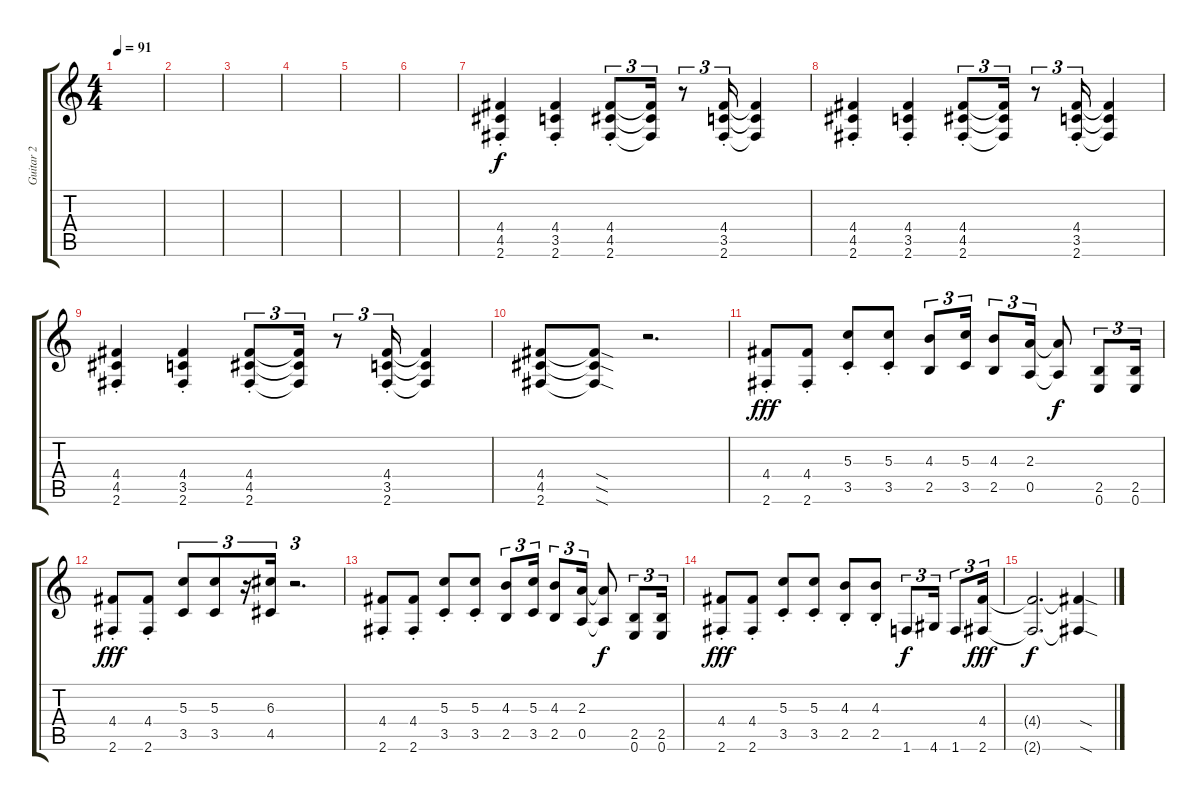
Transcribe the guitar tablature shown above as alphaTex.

\track ("Guitar 2" "Guitar 2") {instrument distortionguitar}
\staff {score tabs}
\tuning (E4 B3 G3 D3 A2 E2) {hide}
\ts (4 4)
\tempo 91
\clef g2
\ks c
|
|
|
|
|
|
(4.4{st} 4.5{st} 2.6{st}).4 (4.4{st} 3.5{st} 2.6{st}).4 (4.4{st} 4.5{st} 2.6{st}).8{tu (3 2)} (4.4{t} 4.5{t} 2.6{t}).16{tu (3 2)} r.8{tu (3 2)} (4.4{st} 3.5{st} 2.6{st}).16{tu (3 2)} (4.4{t} 3.5{t} 2.6{t}).4 |
(4.4{st} 4.5{st} 2.6{st}).4 (4.4{st} 3.5{st} 2.6{st}).4 (4.4{st} 4.5{st} 2.6{st}).8{tu (3 2)} (4.4{t} 4.5{t} 2.6{t}).16{tu (3 2)} r.8{tu (3 2)} (4.4{st} 3.5{st} 2.6{st}).16{tu (3 2)} (4.4{t} 3.5{t} 2.6{t}).4 |
(4.4{st} 4.5{st} 2.6{st}).4 (4.4{st} 3.5{st} 2.6{st}).4 (4.4{st} 4.5{st} 2.6{st}).8{tu (3 2)} (4.4{t} 4.5{t} 2.6{t}).16{tu (3 2)} r.8{tu (3 2)} (4.4{st} 3.5{st} 2.6{st}).16{tu (3 2)} (4.4{t} 3.5{t} 2.6{t}).4 |
(4.4 4.5 2.6).8 (4.4{sod t} 4.5{sod t} 2.6{sod t}).8 r.2{d} |
(4.4{st} 2.6{st}).8{dy fff} (4.4{st} 2.6{st}).8 (5.3{st} 3.5{st}).8 (5.3{st} 3.5{st}).8 (4.3 2.5).8{tu (3 2)} (5.3 3.5).16{tu (3 2)} (4.3 2.5).8{tu (3 2)} (2.3 0.5).16{tu (3 2)} (2.3{t} 0.5{t}).8{dy f} (2.5 0.6).8{tu (3 2)} (2.5 0.6).16{tu (3 2)} |
(4.4{st} 2.6{st}).8{dy fff} (4.4{st} 2.6{st}).8 (5.3 3.5).8{tu (3 2)} (5.3 3.5).8{tu (3 2)} r.16{tu (3 2)} (6.3 4.5).16{tu (3 2)} r.2{d tu (3 2)} |
(4.4{st} 2.6{st}).8 (4.4{st} 2.6{st}).8 (5.3{st} 3.5{st}).8 (5.3{st} 3.5{st}).8 (4.3 2.5).8{tu (3 2)} (5.3 3.5).16{tu (3 2)} (4.3 2.5).8{tu (3 2)} (2.3 0.5).16{tu (3 2)} (2.3{t} 0.5{t}).8{dy f} (2.5 0.6).8{tu (3 2)} (2.5 0.6).16{tu (3 2)} |
(4.4{st} 2.6{st}).8{dy fff} (4.4{st} 2.6{st}).8 (5.3{st} 3.5{st}).8 (5.3{st} 3.5{st}).8 (4.3{st} 2.5{st}).8 (4.3{st} 2.5).8 1.6.8{tu (3 2) dy f} 4.6.16{tu (3 2)} 1.6.8{tu (3 2)} (4.4 2.6).16{tu (3 2) dy fff} |
(4.4{t} 2.6{t}).2{d dy f volume 0} (4.4{sod t} 2.6{sod t}).4
